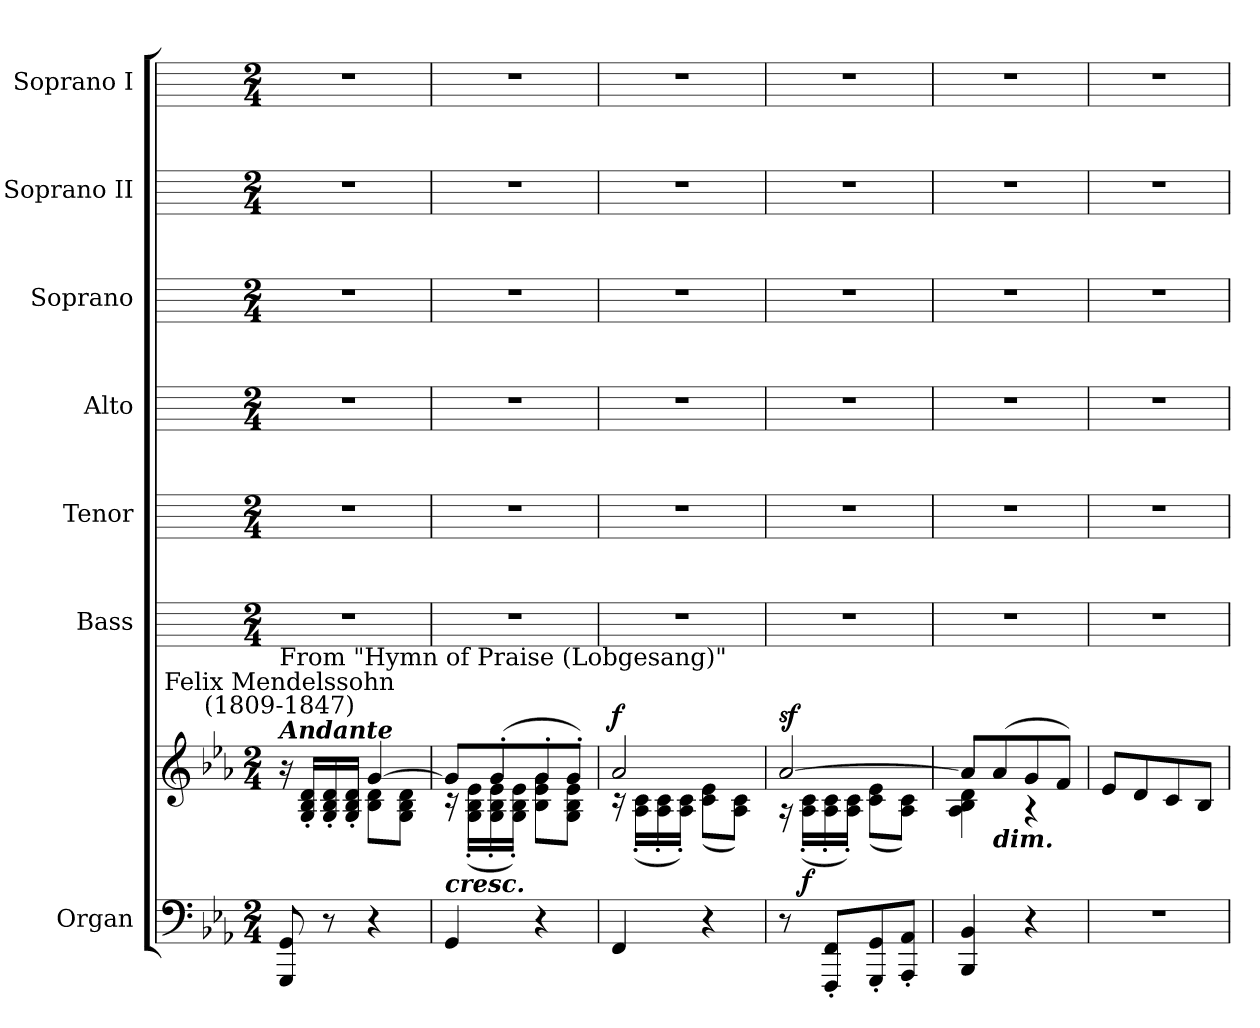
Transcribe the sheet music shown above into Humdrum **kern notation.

**kern	**kern	**dynam	**kern	**kern	**kern	**kern	**kern	**kern
*part7	*part7	*part7	*part6	*part5	*part4	*part3	*part2	*part1
*staff8	*staff7	*staff7/8	*staff6	*staff5	*staff4	*staff3	*staff2	*staff1
*I"Organ	*	*	*I"Bass	*I"Tenor	*I"Alto	*I"Soprano	*I"Soprano II	*I"Soprano I
*	*	*	*I'B	*I'T	*I'A	*I'S	*	*
*clefF4	*clefG2	*	*	*	*	*	*	*
*k[b-e-a-]	*k[b-e-a-]	*	*	*	*	*	*	*
*E-:	*E-:	*	*	*	*	*	*	*
*M2/4	*M2/4	*	*M2/4	*M2/4	*M2/4	*M2/4	*M2/4	*M2/4
=1	=1	=1	=1	=1	=1	=1	=1	=1
*	*^	*	*	*	*	*	*	*
!	!LO:TX:a:Bi:t=Andante	!	!	!	!	!	!	!	!
!	!LO:TX:a:cj:t=Felix Mendelssohn\n(1809-1847)	!	!	!	!	!	!	!	!
!	!LO:TX:a:t=From "Hymn of Praise (Lobgesang)"	!	!	!	!	!	!	!	!
8GGG 8GG	16r	4ryy	.	2r	2r	2r	2r	2r	2r
.	16G/' 16B-/' 16d/'LL	.	.	.	.	.	.	.	.
8r	16G/' 16B-/' 16d/'	.	.	.	.	.	.	.	.
.	16G/' 16B-/' 16d/'JJ	.	.	.	.	.	.	.	.
4r	[4g/	8B-\ 8d\L	.	.	.	.	.	.	.
.	.	8G\ 8B-\ 8d\J	.	.	.	.	.	.	.
=2	=2	=2	=2	=2	=2	=2	=2	=2	=2
!LO:TX:a:Bi:t=cresc.	!	!	!	!	!	!	!	!	!
4GG	8g/L]	16r	.	2r	2r	2r	2r	2r	2r
.	.	(<16G\' 16B-\' 16e-\'LL	.	.	.	.	.	.	.
.	(>8g'/	16G\' 16B-\' 16e-\'	.	.	.	.	.	.	.
.	.	16G\' 16B-\' 16e-\'JJ)	.	.	.	.	.	.	.
4r	8g'/	8B-\ 8e-\ 8g\L	.	.	.	.	.	.	.
.	8g'/J)	8G\ 8B-\ 8e-\J	.	.	.	.	.	.	.
=3	=3	=3	=3	=3	=3	=3	=3	=3	=3
!	!	!	!LO:DY:a	!	!	!	!	!	!
4FF	2a-/	16r	f	2r	2r	2r	2r	2r	2r
.	.	(<16A-\' 16c\'LL	.	.	.	.	.	.	.
.	.	16A-\' 16c\'	.	.	.	.	.	.	.
.	.	16A-\' 16c\'JJ)	.	.	.	.	.	.	.
4r	.	(<8c\ 8e-\L	.	.	.	.	.	.	.
.	.	8A-\ 8c\J)	.	.	.	.	.	.	.
=4	=4	=4	=4	=4	=4	=4	=4	=4	=4
!	!	!	!LO:DY:a	!	!	!	!	!	!
8r	[2a-/	16r	sf	2r	2r	2r	2r	2r	2r
!	!	!	!LO:DY:b	!	!	!	!	!	!
.	.	(<16A-\' 16c\'LL	f	.	.	.	.	.	.
8FFF' 8FF'L	.	16A-\' 16c\'	.	.	.	.	.	.	.
.	.	16A-\' 16c\'JJ)	.	.	.	.	.	.	.
8GGG' 8GG'	.	(<8c\ 8e-\L	.	.	.	.	.	.	.
8AAA-' 8AA-'J	.	8A-\ 8c\J)	.	.	.	.	.	.	.
=5	=5	=5	=5	=5	=5	=5	=5	=5	=5
4BBB- 4BB-	8a-/L]	4A-\ 4B-\ 4d\	.	2r	2r	2r	2r	2r	2r
!	!LO:TX:b:Bi:t=dim.	!	!	!	!	!	!	!	!
.	(>8a-/	.	.	.	.	.	.	.	.
4r	8g/	4r	.	.	.	.	.	.	.
.	8f/J)	.	.	.	.	.	.	.	.
=6	=6	=6	=6	=6	=6	=6	=6	=6	=6
!LO:N:vis=1	!	!	!	!	!	!	!	!	!
2r	8e-/L	2ryy	.	2r	2r	2r	2r	2r	2r
.	8d/	.	.	.	.	.	.	.	.
.	8c/	.	.	.	.	.	.	.	.
.	8B-/J	.	.	.	.	.	.	.	.
*	*v	*v	*	*	*	*	*	*	*
=	=	=	=	=	=	=	=	=
*-	*-	*-	*-	*-	*-	*-	*-	*-
